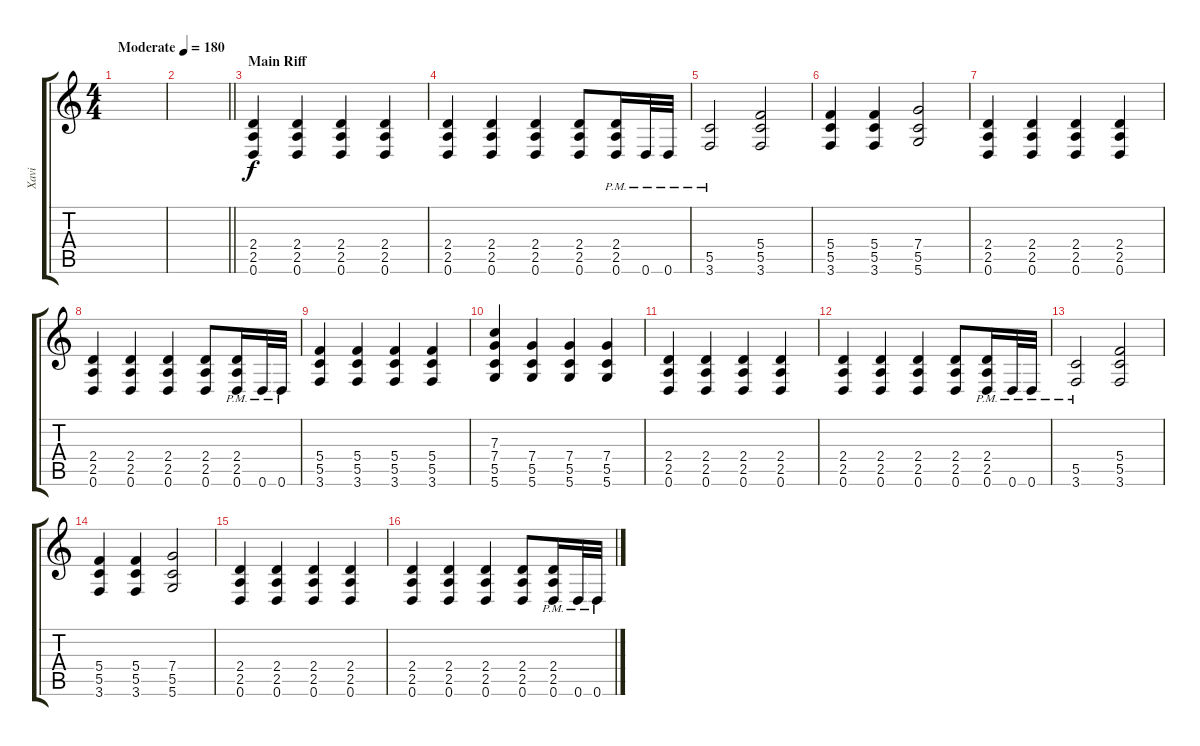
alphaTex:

\track ("Xavi" "Xavi") {instrument distortionguitar}
\staff {score tabs}
\tuning (D4 A3 F3 C3 G2 D2) {hide}
\ts (4 4)
\tempo (180 "Moderate")
\clef g2
\ks c
|
\barLineRight lightlight
|
\section ("" "Main Riff")
(2.4 2.5 0.6).4 (2.4 2.5 0.6).4 (2.4 2.5 0.6).4 (2.4 2.5 0.6).4 |
(2.4 2.5 0.6).4 (2.4 2.5 0.6).4 (2.4 2.5 0.6).4 (2.4 2.5 0.6).8 (2.4{pm} 2.5{pm} 0.6{pm}).16 0.6{pm}.32 0.6{pm}.32 |
(5.5{pm} 3.6{pm}).2 (5.4 5.5 3.6).2 |
(5.4 5.5 3.6).4 (5.4 5.5 3.6).4 (7.4 5.5 5.6).2 |
(2.4 2.5 0.6).4 (2.4 2.5 0.6).4 (2.4 2.5 0.6).4 (2.4 2.5 0.6).4 |
(2.4 2.5 0.6).4 (2.4 2.5 0.6).4 (2.4 2.5 0.6).4 (2.4 2.5 0.6).8 (2.4{pm} 2.5{pm} 0.6{pm}).16 0.6{pm}.32 0.6{pm}.32 |
(5.4 5.5 3.6).4 (5.4 5.5 3.6).4 (5.4 5.5 3.6).4 (5.4 5.5 3.6).4 |
(7.3 7.4 5.5 5.6).4 (7.4 5.5 5.6).4 (7.4 5.5 5.6).4 (7.4 5.5 5.6).4 |
(2.4 2.5 0.6).4 (2.4 2.5 0.6).4 (2.4 2.5 0.6).4 (2.4 2.5 0.6).4 |
(2.4 2.5 0.6).4 (2.4 2.5 0.6).4 (2.4 2.5 0.6).4 (2.4 2.5 0.6).8 (2.4{pm} 2.5{pm} 0.6{pm}).16 0.6{pm}.32 0.6{pm}.32 |
(5.5{pm} 3.6{pm}).2 (5.4 5.5 3.6).2 |
(5.4 5.5 3.6).4 (5.4 5.5 3.6).4 (7.4 5.5 5.6).2 |
(2.4 2.5 0.6).4 (2.4 2.5 0.6).4 (2.4 2.5 0.6).4 (2.4 2.5 0.6).4 |
(2.4 2.5 0.6).4 (2.4 2.5 0.6).4 (2.4 2.5 0.6).4 (2.4 2.5 0.6).8 (2.4{pm} 2.5{pm} 0.6{pm}).16 0.6{pm}.32 0.6{pm}.32
